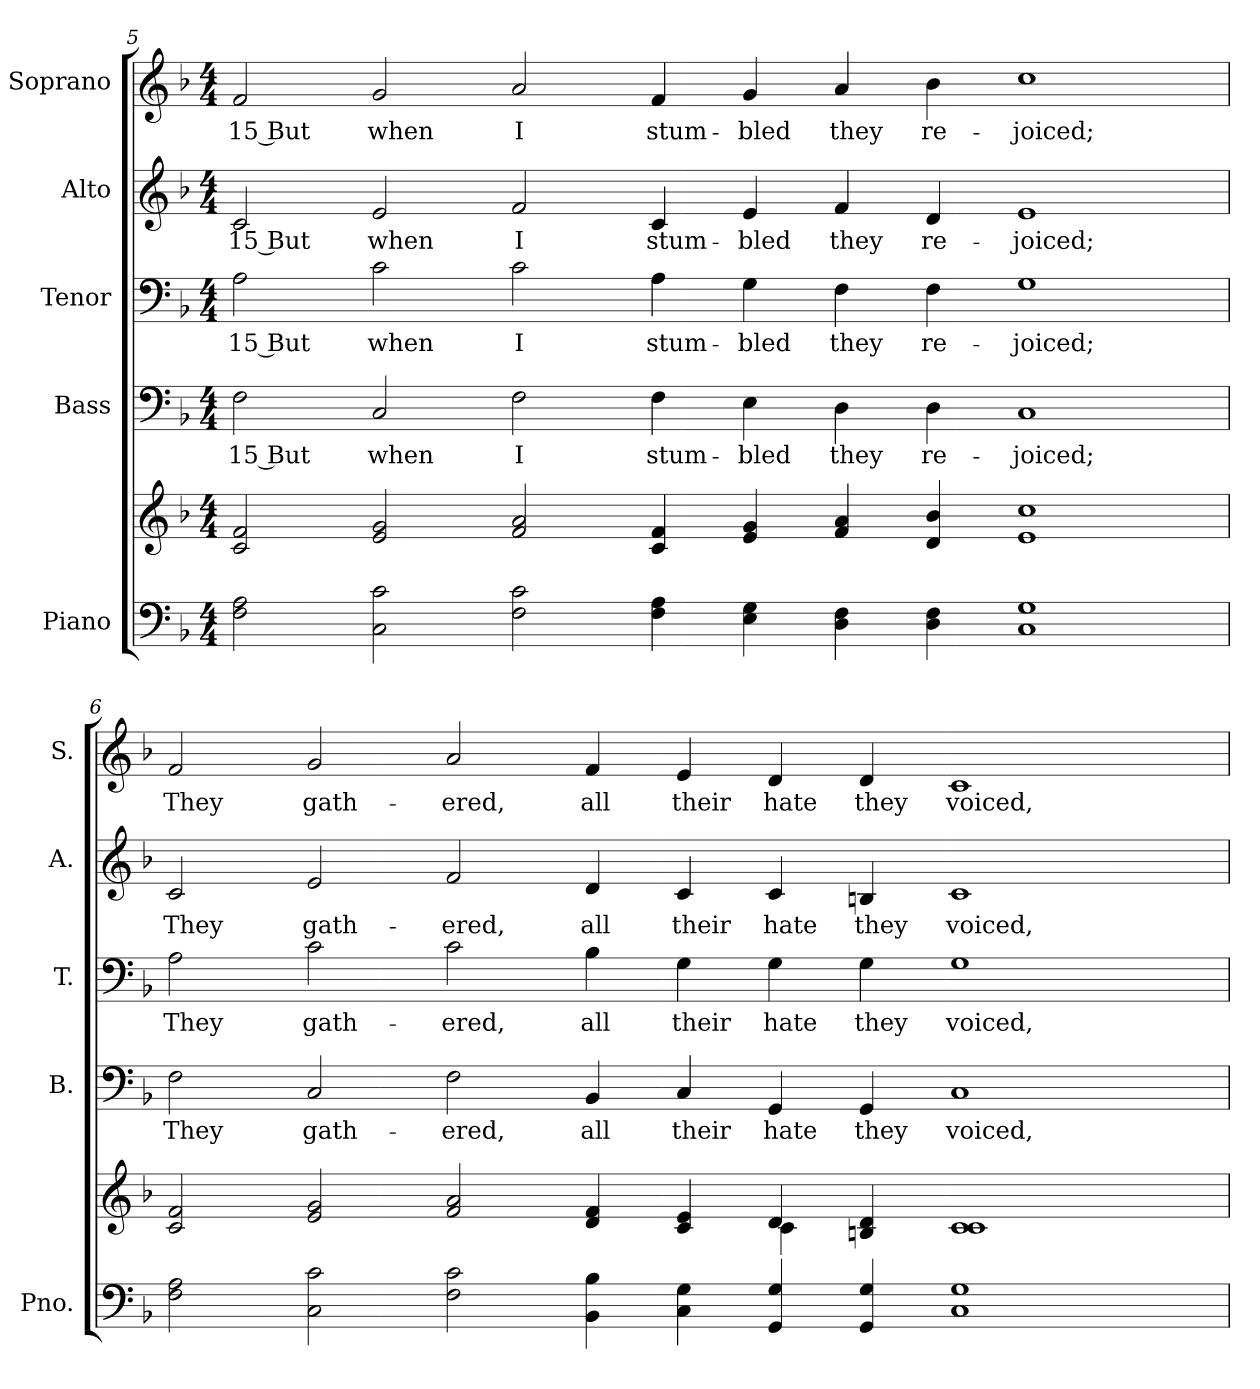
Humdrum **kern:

**kern	**kern	**kern	**text	**kern	**text	**kern	**text	**kern	**text
*part5	*part5	*part4	*part4	*part3	*part3	*part2	*part2	*part1	*part1
*staff6	*staff5	*staff4	*staff4	*staff3	*staff3	*staff2	*staff2	*staff1	*staff1
*I"Piano	*	*I"Bass	*	*I"Tenor	*	*I"Alto	*	*I"Soprano	*
*I'Pno.	*	*I'B.	*	*I'T.	*	*I'A.	*	*I'S.	*
!!LO:PB:g=z
*clefF4	*clefG2	*clefF4	*	*clefF4	*	*clefG2	*	*clefG2	*
*k[b-]	*k[b-]	*k[b-]	*	*k[b-]	*	*k[b-]	*	*k[b-]	*
*F:	*F:	*F:	*	*F:	*	*F:	*	*F:	*
*M4/4	*M4/4	*M4/4	*	*M4/4	*	*M4/4	*	*M4/4	*
=5	=5	=5	=5	=5	=5	=5	=5	=5	=5
!	!	!	!LO:LY:b:color=#000000	!	!	!	!	!	!
!	!	!	!	!	!LO:LY:b:color=#000000	!	!	!	!
!	!	!	!	!	!	!	!LO:LY:b:color=#000000	!	!
!	!	!	!	!	!	!	!	!	!LO:LY:b:color=#000000
2Fi\ 2Ai	2ci/ 2fi	2Fi\	15 But	2Ai\	15 But	2ci/	15 But	2fi/	15 But
!	!	!	!LO:LY:b:color=#000000	!	!	!	!	!	!
!	!	!	!	!	!LO:LY:b:color=#000000	!	!	!	!
!	!	!	!	!	!	!	!LO:LY:b:color=#000000	!	!
!	!	!	!	!	!	!	!	!	!LO:LY:b:color=#000000
2Ci\ 2ci	2ei/ 2gi	2Ci/	when	2ci\	when	2ei/	when	2gi/	when
!	!	!	!LO:LY:b:color=#000000	!	!	!	!	!	!
!	!	!	!	!	!LO:LY:b:color=#000000	!	!	!	!
!	!	!	!	!	!	!	!LO:LY:b:color=#000000	!	!
!	!	!	!	!	!	!	!	!	!LO:LY:b:color=#000000
2Fi\ 2ci	2fi/ 2ai	2Fi\	I	2ci\	I	2fi/	I	2ai/	I
!	!	!	!LO:LY:b:color=#000000	!	!	!	!	!	!
!	!	!	!	!	!LO:LY:b:color=#000000	!	!	!	!
!	!	!	!	!	!	!	!LO:LY:b:color=#000000	!	!
!	!	!	!	!	!	!	!	!	!LO:LY:b:color=#000000
4Fi\ 4Ai	4ci/ 4fi	4Fi\	stum-	4Ai\	stum-	4ci/	stum-	4fi/	stum-
!	!	!	!LO:LY:b:color=#000000	!	!	!	!	!	!
!	!	!	!	!	!LO:LY:b:color=#000000	!	!	!	!
!	!	!	!	!	!	!	!LO:LY:b:color=#000000	!	!
!	!	!	!	!	!	!	!	!	!LO:LY:b:color=#000000
4Ei\ 4Gi	4ei/ 4gi	4Ei\	-bled	4Gi\	-bled	4ei/	-bled	4gi/	-bled
!	!	!	!LO:LY:b:color=#000000	!	!	!	!	!	!
!	!	!	!	!	!LO:LY:b:color=#000000	!	!	!	!
!	!	!	!	!	!	!	!LO:LY:b:color=#000000	!	!
!	!	!	!	!	!	!	!	!	!LO:LY:b:color=#000000
4Di\ 4Fi	4fi/ 4ai	4Di\	they	4Fi\	they	4fi/	they	4ai/	they
!	!	!	!LO:LY:b:color=#000000	!	!	!	!	!	!
!	!	!	!	!	!LO:LY:b:color=#000000	!	!	!	!
!	!	!	!	!	!	!	!LO:LY:b:color=#000000	!	!
!	!	!	!	!	!	!	!	!	!LO:LY:b:color=#000000
4Di\ 4Fi	4di/ 4b-i	4Di\	re-	4Fi\	re-	4di/	re-	4b-i\	re-
!	!	!	!LO:LY:b:color=#000000	!	!	!	!	!	!
!	!	!	!	!	!LO:LY:b:color=#000000	!	!	!	!
!	!	!	!	!	!	!	!LO:LY:b:color=#000000	!	!
!	!	!	!	!	!	!	!	!	!LO:LY:b:color=#000000
1Ci 1Gi	1ei 1cci	1Ci	-joiced;	1Gi	-joiced;	1ei	-joiced;	1cci	-joiced;
!!LO:PB:g=z
=6	=6	=6	=6	=6	=6	=6	=6	=6	=6
*	*^	*	*	*	*	*	*	*	*
!	!	!	!	!LO:LY:b:color=#000000	!	!	!	!	!	!
!	!	!	!	!	!	!LO:LY:b:color=#000000	!	!	!	!
!	!	!	!	!	!	!	!	!LO:LY:b:color=#000000	!	!
!	!	!	!	!	!	!	!	!	!	!LO:LY:b:color=#000000
2Fi\ 2Ai	2ci/ 2fi	1ryy	2Fi\	They	2Ai\	They	2ci/	They	2fi/	They
!	!	!	!	!LO:LY:b:color=#000000	!	!	!	!	!	!
!	!	!	!	!	!	!LO:LY:b:color=#000000	!	!	!	!
!	!	!	!	!	!	!	!	!LO:LY:b:color=#000000	!	!
!	!	!	!	!	!	!	!	!	!	!LO:LY:b:color=#000000
2Ci\ 2ci	2ei/ 2gi	.	2Ci/	gath-	2ci\	gath-	2ei/	gath-	2gi/	gath-
!	!	!	!	!LO:LY:b:color=#000000	!	!	!	!	!	!
!	!	!	!	!	!	!LO:LY:b:color=#000000	!	!	!	!
!	!	!	!	!	!	!	!	!LO:LY:b:color=#000000	!	!
!	!	!	!	!	!	!	!	!	!	!LO:LY:b:color=#000000
2Fi\ 2ci	2fi/ 2ai	2ryy	2Fi\	-ered,	2ci\	-ered,	2fi/	-ered,	2ai/	-ered,
!	!	!	!	!LO:LY:b:color=#000000	!	!	!	!	!	!
!	!	!	!	!	!	!LO:LY:b:color=#000000	!	!	!	!
!	!	!	!	!	!	!	!	!LO:LY:b:color=#000000	!	!
!	!	!	!	!	!	!	!	!	!	!LO:LY:b:color=#000000
4BB-i\ 4B-i	4di/ 4fi	2ryy	4BB-i/	all	4B-i\	all	4di/	all	4fi/	all
!	!	!	!	!LO:LY:b:color=#000000	!	!	!	!	!	!
!	!	!	!	!	!	!LO:LY:b:color=#000000	!	!	!	!
!	!	!	!	!	!	!	!	!LO:LY:b:color=#000000	!	!
!	!	!	!	!	!	!	!	!	!	!LO:LY:b:color=#000000
4Ci\ 4Gi	4ci/ 4ei	.	4Ci/	their	4Gi\	their	4ci/	their	4ei/	their
!	!	!	!	!LO:LY:b:color=#000000	!	!	!	!	!	!
!	!	!	!	!	!	!LO:LY:b:color=#000000	!	!	!	!
!	!	!	!	!	!	!	!	!LO:LY:b:color=#000000	!	!
!	!	!	!	!	!	!	!	!	!	!LO:LY:b:color=#000000
4GGi/ 4Gi	4di/	4ci\	4GGi/	hate	4Gi\	hate	4ci/	hate	4di/	hate
!	!	!	!	!LO:LY:b:color=#000000	!	!	!	!	!	!
!	!	!	!	!	!	!LO:LY:b:color=#000000	!	!	!	!
!	!	!	!	!	!	!	!	!LO:LY:b:color=#000000	!	!
!	!	!	!	!	!	!	!	!	!	!LO:LY:b:color=#000000
4GGi/ 4Gi	4Bni/ 4di	4ryy	4GGi/	they	4Gi\	they	4Bni/	they	4di/	they
!	!	!	!	!LO:LY:b:color=#000000	!	!	!	!	!	!
!	!	!	!	!	!	!LO:LY:b:color=#000000	!	!	!	!
!	!	!	!	!	!	!	!	!LO:LY:b:color=#000000	!	!
!	!	!	!	!	!	!	!	!	!	!LO:LY:b:color=#000000
1Ci 1Gi	1ci 1ci	2ryy	1Ci	voiced,	1Gi	voiced,	1ci	voiced,	1ci	voiced,
.	.	2ryy	.	.	.	.	.	.	.	.
*	*v	*v	*	*	*	*	*	*	*	*
=	=	=	=	=	=	=	=	=	=
*-	*-	*-	*-	*-	*-	*-	*-	*-	*-
